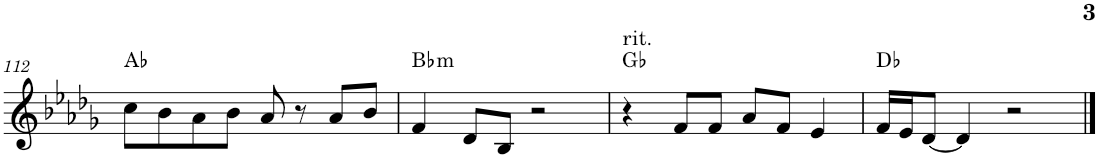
**kern	**harte
*part1	*part1
*staff1	*
*I"P1	*
!!LO:PB:g=z
*clefG2	*
*k[b-e-a-d-g-]	*
*D-:	*
*M4/4	*
=112	=112
8cc\L	Ab:maj
8b-\	.
8a-\	.
8b-\J	.
8a-/	.
8r	.
8a-/L	.
8b-/J	.
=113	=113
!	!LO:H:kt=m
4f/	Bb:min
8d-/L	.
8B-/J	.
2r	.
=114	=114
!LO:TX:a:t=rit.	!
4r	Gb:maj
8f/L	.
8f/J	.
8a-/L	.
8f/J	.
4e-/	.
=115	=115
16f/LL	Db:maj
16e-/J	.
[<8d-/J	.
4d-/]	.
2r	.
==	==
*-	*-
